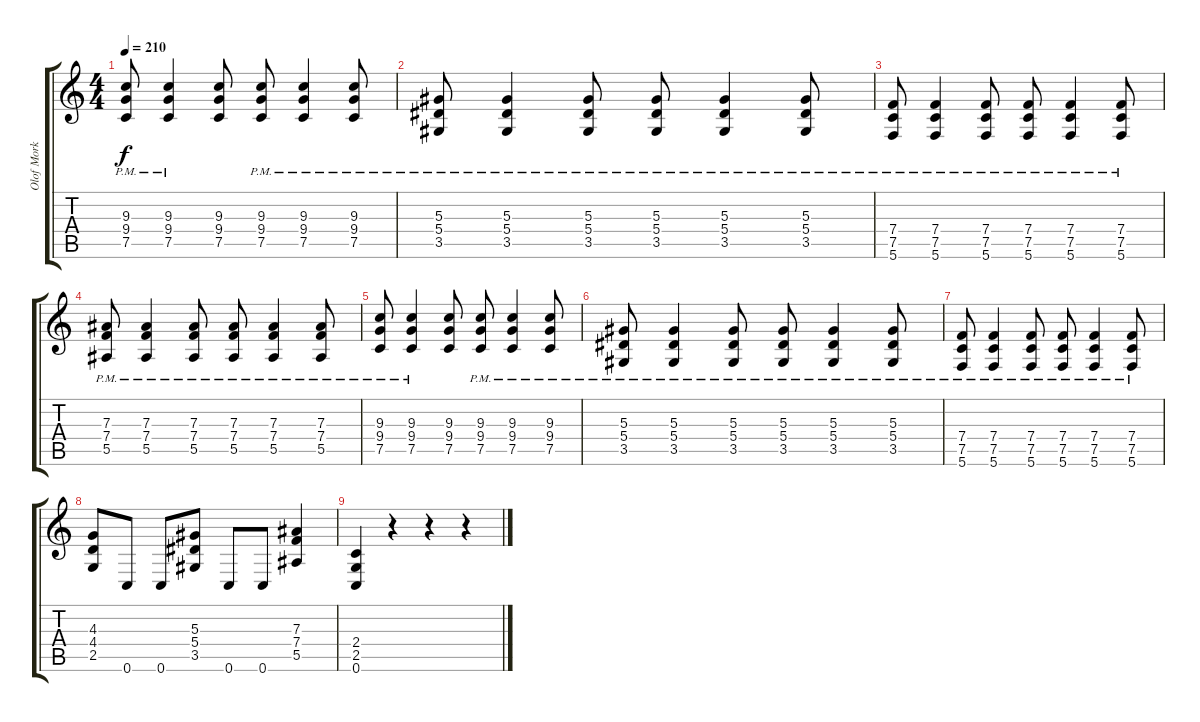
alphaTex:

\track ("Olof Mork" "Olof Mork") {instrument distortionguitar}
\staff {score tabs}
\tuning (C4 G3 Eb3 Bb2 F2 C2) {hide}
\ts (4 4)
\tempo 210
\clef g2
\ks c
(9.3 9.4{pm} 7.5{pm}).8{dy f} (9.3 9.4{pm} 7.5{pm}).4 (9.3 9.4 7.5).8 (9.3 9.4{pm} 7.5{pm}).8 (9.3 9.4{pm} 7.5{pm}).4 (9.3 9.4 7.5{pm}).8 |
(5.3 5.4{pm} 3.5{pm}).8 (5.3 5.4{pm} 3.5{pm}).4 (5.3 5.4{pm} 3.5{pm}).8 (5.3 5.4{pm} 3.5{pm}).8 (5.3 5.4{pm} 3.5{pm}).4 (5.3 5.4{pm} 3.5{pm}).8 |
(7.4 7.5{pm} 5.6{pm}).8 (7.4 7.5{pm} 5.6{pm}).4 (7.4 7.5{pm} 5.6{pm}).8 (7.4 7.5{pm} 5.6{pm}).8 (7.4 7.5{pm} 5.6{pm}).4 (7.4 7.5{pm} 5.6{pm}).8 |
(7.3 7.4{pm} 5.5{pm}).8 (7.3 7.4{pm} 5.5{pm}).4 (7.3 7.4{pm} 5.5{pm}).8 (7.3 7.4{pm} 5.5{pm}).8 (7.3 7.4{pm} 5.5{pm}).4 (7.3 7.4{pm} 5.5{pm}).8 |
(9.3 9.4{pm} 7.5{pm}).8 (9.3 9.4{pm} 7.5{pm}).4 (9.3 9.4 7.5).8 (9.3 9.4{pm} 7.5{pm}).8 (9.3 9.4{pm} 7.5{pm}).4 (9.3 9.4 7.5{pm}).8 |
(5.3 5.4{pm} 3.5{pm}).8 (5.3 5.4{pm} 3.5{pm}).4 (5.3 5.4{pm} 3.5{pm}).8 (5.3 5.4{pm} 3.5{pm}).8 (5.3 5.4{pm} 3.5{pm}).4 (5.3 5.4{pm} 3.5{pm}).8 |
(7.4 7.5{pm} 5.6{pm}).8 (7.4 7.5{pm} 5.6{pm}).4 (7.4 7.5{pm} 5.6{pm}).8 (7.4 7.5{pm} 5.6{pm}).8 (7.4 7.5{pm} 5.6{pm}).4 (7.4 7.5{pm} 5.6{pm}).8 |
(4.3 4.4 2.5).8 0.6.8 0.6.8 (5.3 5.4 3.5).8 0.6.8 0.6.8 (7.3 7.4 5.5).4 |
(2.4 2.5 0.6).4 r.4 r.4 r.4
